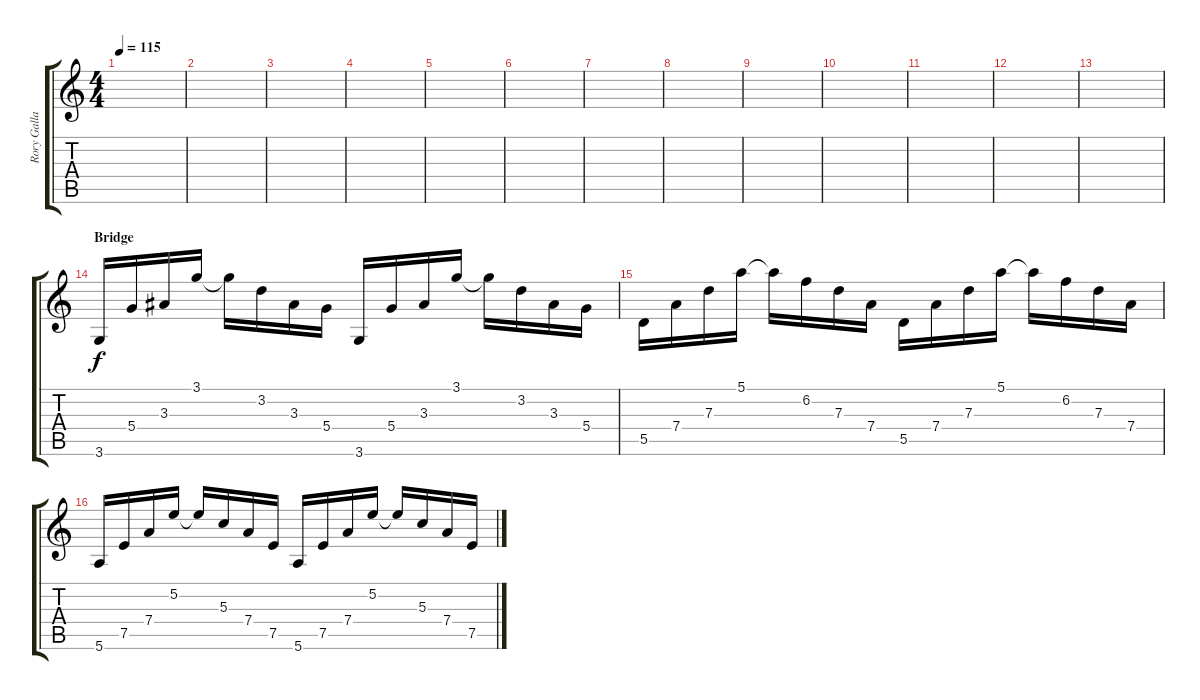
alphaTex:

\track ("Rory Gallagher Bridge" "Rory Galla") {instrument acousticguitarsteel}
\staff {score tabs}
\tuning (E4 B3 G3 D3 A2 E2) {hide}
\ts (4 4)
\tempo 115
\clef g2
\ks c
|
|
|
|
|
|
|
|
|
|
|
|
|
\section ("" "Bridge")
3.6.16 5.4.16 3.3.16 3.1.16 3.1{t}.16 3.2.16 3.3.16 5.4.16 3.6.16 5.4.16 3.3.16 3.1.16 3.1{t}.16 3.2.16 3.3.16 5.4.16 |
5.5.16 7.4.16 7.3.16 5.1.16 5.1{t}.16 6.2.16 7.3.16 7.4.16 5.5.16 7.4.16 7.3.16 5.1.16 5.1{t}.16 6.2.16 7.3.16 7.4.16 |
5.6.16 7.5.16 7.4.16 5.2.16 5.2{t}.16 5.3.16 7.4.16 7.5.16 5.6.16 7.5.16 7.4.16 5.2.16 5.2{t}.16 5.3.16 7.4.16 7.5.16
